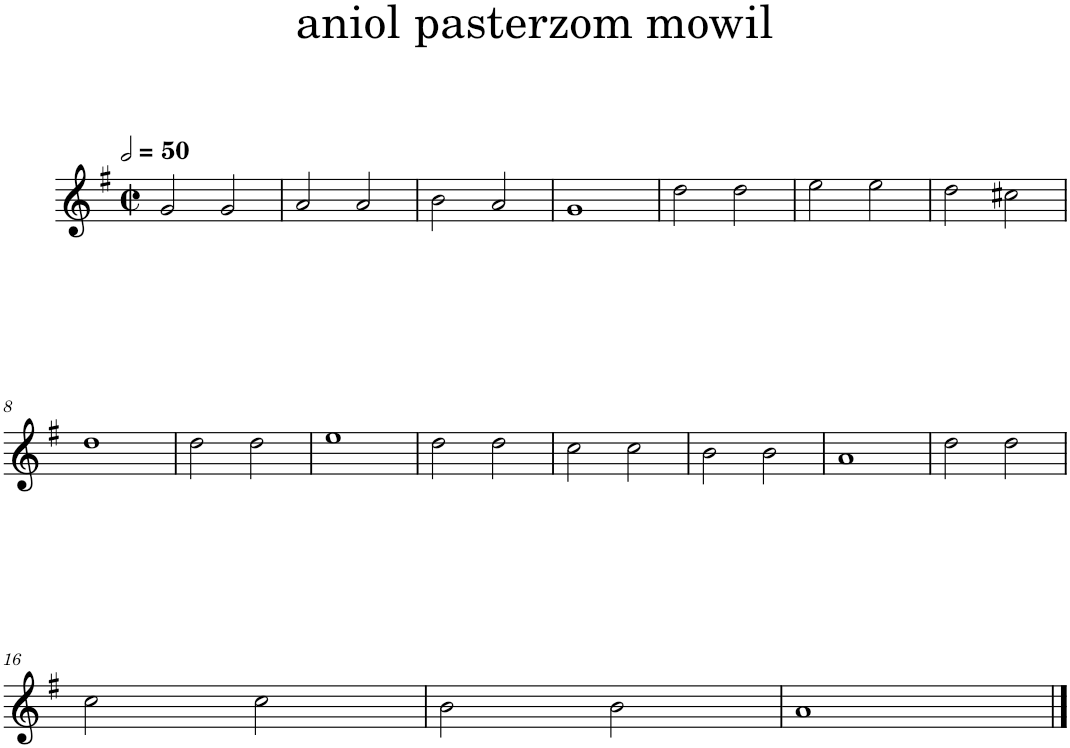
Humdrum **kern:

**kern
*part1
*staff1
*I"Piano
*I'Pno.
*clefG2
*k[f#]
*M2/2
*met(c|)
*MM100
=1
2g/
2g/
=2
2a/
2a/
=3
2b\
2a/
=4
1g
=5
2dd\
2dd\
=6
2ee\
2ee\
=7
2dd\
2cc#X\
!!LO:LB:g=z
=8
1dd
=9
2dd\
2dd\
=10
1ee
=11
2dd\
2dd\
=12
2cc\
2cc\
=13
2b\
2b\
=14
1a
=15
2dd\
2dd\
!!LO:LB:g=z
=16
2cc\
2cc\
=17
2b\
2b\
=18
1a
==
*-
